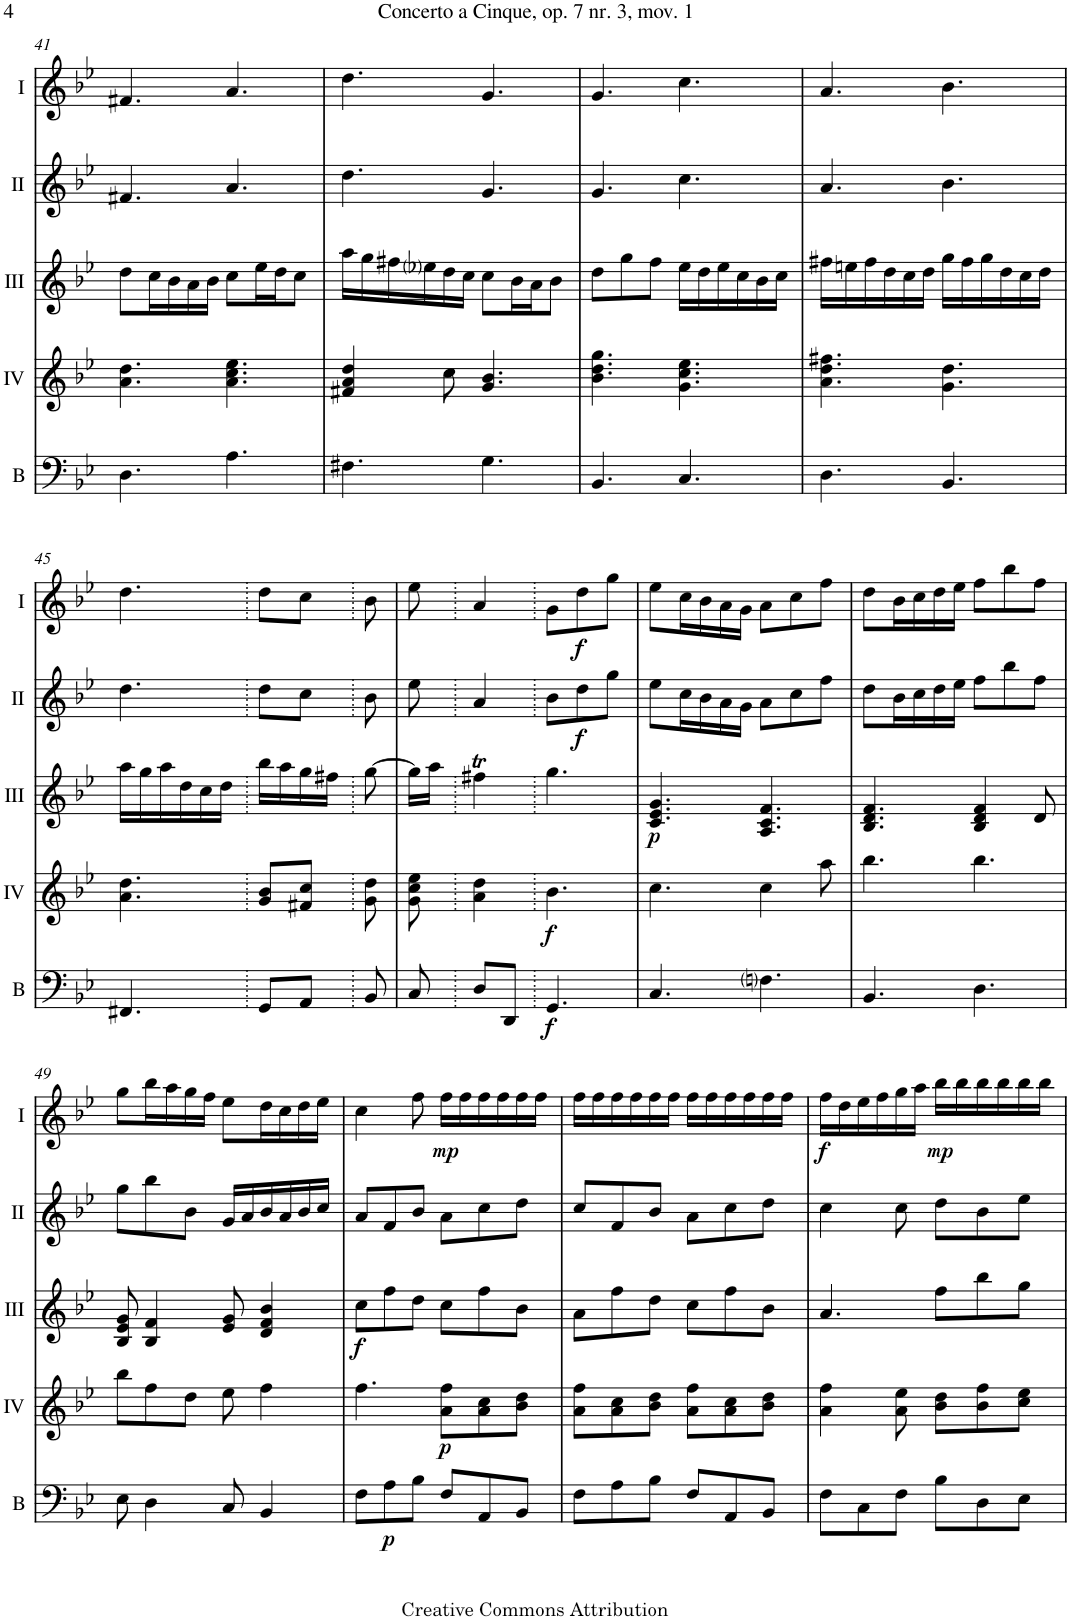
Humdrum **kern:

**kern	**dynam	**kern	**dynam	**kern	**dynam	**kern	**dynam	**kern	**dynam
*part5	*part5	*part4	*part4	*part3	*part3	*part2	*part2	*part1	*part1
*staff5	*staff5	*staff4	*staff4	*staff3	*staff3	*staff2	*staff2	*staff1	*staff1
*I"Bass	*	*I"Acc. 4	*	*I"Acc. 3	*	*I"Acc. 2	*	*I"Acc. 1	*
*I'B	*	*	*	*	*	*	*	*	*
!!LO:PB:g=z
*clefF4	*	*clefG2	*	*clefG2	*	*clefG2	*	*clefG2	*
*	*	*Trd7c12	*	*	*	*	*	*	*
*k[b-e-]	*	*k[b-e-]	*	*k[b-e-]	*	*k[b-e-]	*	*k[b-e-]	*
*M6/8	*	*M6/8	*	*M6/8	*	*M6/8	*	*M6/8	*
=41	=41	=41	=41	=41	=41	=41	=41	=41	=41
4.D\	.	4.a\ 4.dd\	.	8dd\L	.	4.f#X/	.	4.f#X/	.
.	.	.	.	16cc\L	.	.	.	.	.
.	.	.	.	16b-\	.	.	.	.	.
.	.	.	.	16a\	.	.	.	.	.
.	.	.	.	16b-\JJ	.	.	.	.	.
4.A\	.	4.a\ 4.cc\ 4.ee-\	.	8cc\L	.	4.a/	.	4.a/	.
.	.	.	.	16ee-\L	.	.	.	.	.
.	.	.	.	16dd\J	.	.	.	.	.
.	.	.	.	8cc\J	.	.	.	.	.
=42	=42	=42	=42	=42	=42	=42	=42	=42	=42
4.F#X\	.	4f#X/ 4a/ 4dd/	.	16aa\LL	.	4.dd\	.	4.dd\	.
.	.	.	.	16gg\	.	.	.	.	.
.	.	.	.	16ff#X\	.	.	.	.	.
.	.	.	.	16ee-i\	.	.	.	.	.
.	.	8cc\	.	16dd\	.	.	.	.	.
.	.	.	.	16cc\JJ	.	.	.	.	.
4.G\	.	4.g/ 4.b-/	.	8cc\L	.	4.g/	.	4.g/	.
.	.	.	.	16b-\L	.	.	.	.	.
.	.	.	.	16a\J	.	.	.	.	.
.	.	.	.	8b-\J	.	.	.	.	.
=43	=43	=43	=43	=43	=43	=43	=43	=43	=43
4.BB-/	.	4.b-\ 4.dd\ 4.gg\	.	8dd\L	.	4.g/	.	4.g/	.
.	.	.	.	8gg\	.	.	.	.	.
.	.	.	.	8ff\J	.	.	.	.	.
4.C/	.	4.g\ 4.cc\ 4.ee-\	.	16ee-\LL	.	4.cc\	.	4.cc\	.
.	.	.	.	16dd\	.	.	.	.	.
.	.	.	.	16ee-\	.	.	.	.	.
.	.	.	.	16cc\	.	.	.	.	.
.	.	.	.	16b-\	.	.	.	.	.
.	.	.	.	16cc\JJ	.	.	.	.	.
=44	=44	=44	=44	=44	=44	=44	=44	=44	=44
4.D\	.	4.a\ 4.dd\ 4.ff#X\	.	16ff#X\LL	.	4.a/	.	4.a/	.
.	.	.	.	16een\	.	.	.	.	.
.	.	.	.	16ff#\	.	.	.	.	.
.	.	.	.	16dd\	.	.	.	.	.
.	.	.	.	16cc\	.	.	.	.	.
.	.	.	.	16dd\JJ	.	.	.	.	.
4.BB-/	.	4.g\ 4.dd\	.	16gg\LL	.	4.b-\	.	4.b-\	.
.	.	.	.	16ff#\	.	.	.	.	.
.	.	.	.	16gg\	.	.	.	.	.
.	.	.	.	16dd\	.	.	.	.	.
.	.	.	.	16cc\	.	.	.	.	.
.	.	.	.	16dd\JJ	.	.	.	.	.
!!LO:LB:g=z
=45	=45	=45	=45	=45	=45	=45	=45	=45	=45
4.FF#X/	.	4.a\ 4.dd\	.	16aa\LL	.	4.dd\	.	4.dd\	.
.	.	.	.	16gg\	.	.	.	.	.
.	.	.	.	16aa\	.	.	.	.	.
.	.	.	.	16dd\	.	.	.	.	.
.	.	.	.	16cc\	.	.	.	.	.
.	.	.	.	16dd\JJ	.	.	.	.	.
8GG/L	.	8g/ 8b-/L	.	16bb-\LL	.	8dd\L	.	8dd\L	.
.	.	.	.	16aa\	.	.	.	.	.
8AA/J	.	8f#X/ 8cc/J	.	16gg\	.	8cc\J	.	8cc\J	.
.	.	.	.	16ff#X\JJ	.	.	.	.	.
8BB-/	.	8g\ 8dd\	.	[8gg\	.	8b-\	.	8b-\	.
=46	=46	=46	=46	=46	=46	=46	=46	=46	=46
8C/	.	8g\ 8cc\ 8ee-\	.	16gg\LL]	.	8ee-\	.	8ee-\	.
.	.	.	.	16aa\JJ	.	.	.	.	.
8D/L	.	4a\ 4dd\	.	4ff#Xt\	.	4a/	.	4a/	.
8DD/J	.	.	.	.	.	.	.	.	.
!	!LO:DY:b	!	!LO:DY:b	!	!	!	!	!	!
4.GG/	f	4.b-\	f	4.gg\	.	8b-\L	.	8g\L	.
!	!	!	!	!	!	!	!LO:DY:b	!	!LO:DY:b
.	.	.	.	.	.	8dd\	f	8dd\	f
.	.	.	.	.	.	8gg\J	.	8gg\J	.
=47	=47	=47	=47	=47	=47	=47	=47	=47	=47
!	!	!	!	!	!LO:DY:b	!	!	!	!
4.C/	.	4.cc\	.	4.c/ 4.e-/ 4.g/	p	8ee-\L	.	8ee-\L	.
.	.	.	.	.	.	16cc\L	.	16cc\L	.
.	.	.	.	.	.	16b-\	.	16b-\	.
.	.	.	.	.	.	16a\	.	16a\	.
.	.	.	.	.	.	16g\JJ	.	16g\JJ	.
4.Fni\	.	4cc\	.	4.A/ 4.c/ 4.f/	.	8a\L	.	8a\L	.
.	.	.	.	.	.	8cc\	.	8cc\	.
.	.	8aa\	.	.	.	8ff\J	.	8ff\J	.
=48	=48	=48	=48	=48	=48	=48	=48	=48	=48
4.BB-/	.	4.bb-\	.	4.B-/ 4.d/ 4.f/	.	8dd\L	.	8dd\L	.
.	.	.	.	.	.	16b-\L	.	16b-\L	.
.	.	.	.	.	.	16cc\	.	16cc\	.
.	.	.	.	.	.	16dd\	.	16dd\	.
.	.	.	.	.	.	16ee-\JJ	.	16ee-\JJ	.
4.D\	.	4.bb-\	.	4B-/ 4d/ 4f/	.	8ff\L	.	8ff\L	.
.	.	.	.	.	.	8bb-\	.	8bb-\	.
.	.	.	.	8d/	.	8ff\J	.	8ff\J	.
!!LO:LB:g=z
=49	=49	=49	=49	=49	=49	=49	=49	=49	=49
8E-\	.	8bb-\L	.	8B-/ 8e-/ 8g/	.	8gg\L	.	8gg\L	.
4D\	.	8ff\	.	4B-/ 4f/	.	8bb-\	.	16bb-\L	.
.	.	.	.	.	.	.	.	16aa\	.
.	.	8dd\J	.	.	.	8b-\J	.	16gg\	.
.	.	.	.	.	.	.	.	16ff\JJ	.
8C/	.	8ee-\	.	8e-/ 8g/	.	16g/LL	.	8ee-\L	.
.	.	.	.	.	.	16a/	.	.	.
4BB-/	.	4ff\	.	4d/ 4f/ 4b-/	.	16b-/	.	16dd\L	.
.	.	.	.	.	.	16a/	.	16cc\	.
.	.	.	.	.	.	16b-/	.	16dd\	.
.	.	.	.	.	.	16cc/JJ	.	16ee-\JJ	.
=50	=50	=50	=50	=50	=50	=50	=50	=50	=50
!	!	!	!	!	!LO:DY:b	!	!	!	!
8F\L	.	4.ff\	.	8cc\L	f	8a/L	.	4cc\	.
!	!LO:DY:b	!	!	!	!	!	!	!	!
8A\	p	.	.	8ff\	.	8f/	.	.	.
8B-\J	.	.	.	8dd\J	.	8b-/J	.	8ff\	.
!	!	!	!LO:DY:b	!	!	!	!	!	!LO:DY:b
8F/L	.	8a\ 8ff\L	p	8cc\L	.	8a\L	.	16ff\LL	mp
.	.	.	.	.	.	.	.	16ff\	.
8AA/	.	8a\ 8cc\	.	8ff\	.	8cc\	.	16ff\	.
.	.	.	.	.	.	.	.	16ff\	.
8BB-/J	.	8b-\ 8dd\J	.	8b-\J	.	8dd\J	.	16ff\	.
.	.	.	.	.	.	.	.	16ff\JJ	.
=51	=51	=51	=51	=51	=51	=51	=51	=51	=51
8F\L	.	8a\ 8ff\L	.	8a\L	.	8cc/L	.	16ff\LL	.
.	.	.	.	.	.	.	.	16ff\	.
8A\	.	8a\ 8cc\	.	8ff\	.	8f/	.	16ff\	.
.	.	.	.	.	.	.	.	16ff\	.
8B-\J	.	8b-\ 8dd\J	.	8dd\J	.	8b-/J	.	16ff\	.
.	.	.	.	.	.	.	.	16ff\JJ	.
8F/L	.	8a\ 8ff\L	.	8cc\L	.	8a\L	.	16ff\LL	.
.	.	.	.	.	.	.	.	16ff\	.
8AA/	.	8a\ 8cc\	.	8ff\	.	8cc\	.	16ff\	.
.	.	.	.	.	.	.	.	16ff\	.
8BB-/J	.	8b-\ 8dd\J	.	8b-\J	.	8dd\J	.	16ff\	.
.	.	.	.	.	.	.	.	16ff\JJ	.
=52	=52	=52	=52	=52	=52	=52	=52	=52	=52
!	!	!	!	!	!	!	!	!	!LO:DY:b
8F\L	.	4a\ 4ff\	.	4.a/	.	4cc\	.	16ff\LL	f
.	.	.	.	.	.	.	.	16dd\	.
8C\	.	.	.	.	.	.	.	16ee-\	.
.	.	.	.	.	.	.	.	16ff\	.
8F\J	.	8a\ 8ee-\	.	.	.	8cc\	.	16gg\	.
.	.	.	.	.	.	.	.	16aa\JJ	.
!	!	!	!	!	!	!	!	!	!LO:DY:b
8B-\L	.	8b-\ 8dd\L	.	8ff\L	.	8dd\L	.	16bb-\LL	mp
.	.	.	.	.	.	.	.	16bb-\	.
8D\	.	8b-\ 8ff\	.	8bb-\	.	8b-\	.	16bb-\	.
.	.	.	.	.	.	.	.	16bb-\	.
8E-\J	.	8cc\ 8ee-\J	.	8gg\J	.	8ee-\J	.	16bb-\	.
.	.	.	.	.	.	.	.	16bb-\JJ	.
=	=	=	=	=	=	=	=	=	=
*-	*-	*-	*-	*-	*-	*-	*-	*-	*-
